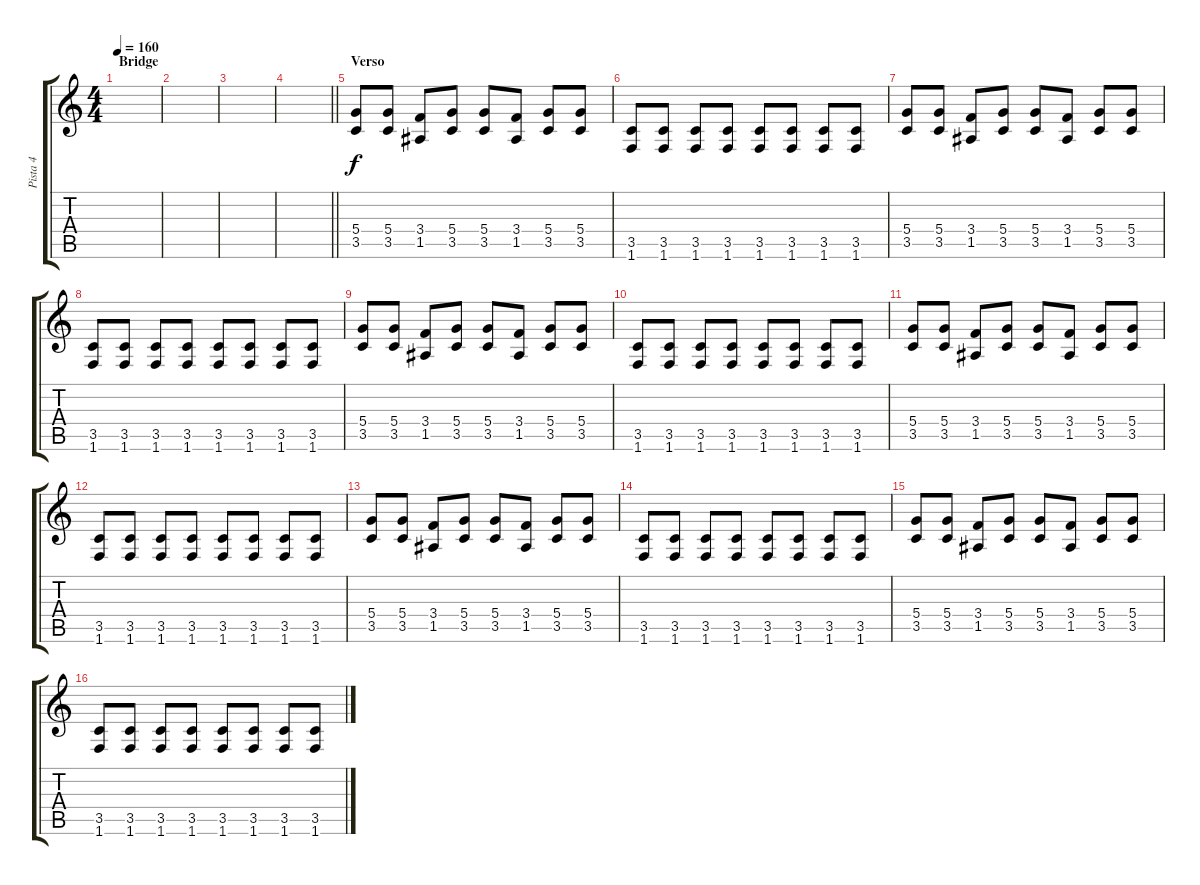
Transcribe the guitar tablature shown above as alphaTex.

\track ("Pista 4" "Pista 4") {instrument distortionguitar}
\staff {score tabs}
\tuning (E4 B3 G3 D3 A2 E2) {hide}
\ts (4 4)
\section ("" "Bridge")
\tempo 160
\clef g2
\ks c
|
|
|
\barLineRight lightlight
|
\section ("" "Verso")
(5.4 3.5).8 (5.4 3.5).8 (3.4 1.5).8 (5.4 3.5).8 (5.4 3.5).8 (3.4 1.5).8 (5.4 3.5).8 (5.4 3.5).8 |
(3.5 1.6).8 (3.5 1.6).8 (3.5 1.6).8 (3.5 1.6).8 (3.5 1.6).8 (3.5 1.6).8 (3.5 1.6).8 (3.5 1.6).8 |
(5.4 3.5).8 (5.4 3.5).8 (3.4 1.5).8 (5.4 3.5).8 (5.4 3.5).8 (3.4 1.5).8 (5.4 3.5).8 (5.4 3.5).8 |
(3.5 1.6).8 (3.5 1.6).8 (3.5 1.6).8 (3.5 1.6).8 (3.5 1.6).8 (3.5 1.6).8 (3.5 1.6).8 (3.5 1.6).8 |
(5.4 3.5).8 (5.4 3.5).8 (3.4 1.5).8 (5.4 3.5).8 (5.4 3.5).8 (3.4 1.5).8 (5.4 3.5).8 (5.4 3.5).8 |
(3.5 1.6).8 (3.5 1.6).8 (3.5 1.6).8 (3.5 1.6).8 (3.5 1.6).8 (3.5 1.6).8 (3.5 1.6).8 (3.5 1.6).8 |
(5.4 3.5).8 (5.4 3.5).8 (3.4 1.5).8 (5.4 3.5).8 (5.4 3.5).8 (3.4 1.5).8 (5.4 3.5).8 (5.4 3.5).8 |
(3.5 1.6).8 (3.5 1.6).8 (3.5 1.6).8 (3.5 1.6).8 (3.5 1.6).8 (3.5 1.6).8 (3.5 1.6).8 (3.5 1.6).8 |
(5.4 3.5).8 (5.4 3.5).8 (3.4 1.5).8 (5.4 3.5).8 (5.4 3.5).8 (3.4 1.5).8 (5.4 3.5).8 (5.4 3.5).8 |
(3.5 1.6).8 (3.5 1.6).8 (3.5 1.6).8 (3.5 1.6).8 (3.5 1.6).8 (3.5 1.6).8 (3.5 1.6).8 (3.5 1.6).8 |
(5.4 3.5).8 (5.4 3.5).8 (3.4 1.5).8 (5.4 3.5).8 (5.4 3.5).8 (3.4 1.5).8 (5.4 3.5).8 (5.4 3.5).8 |
(3.5 1.6).8 (3.5 1.6).8 (3.5 1.6).8 (3.5 1.6).8 (3.5 1.6).8 (3.5 1.6).8 (3.5 1.6).8 (3.5 1.6).8
